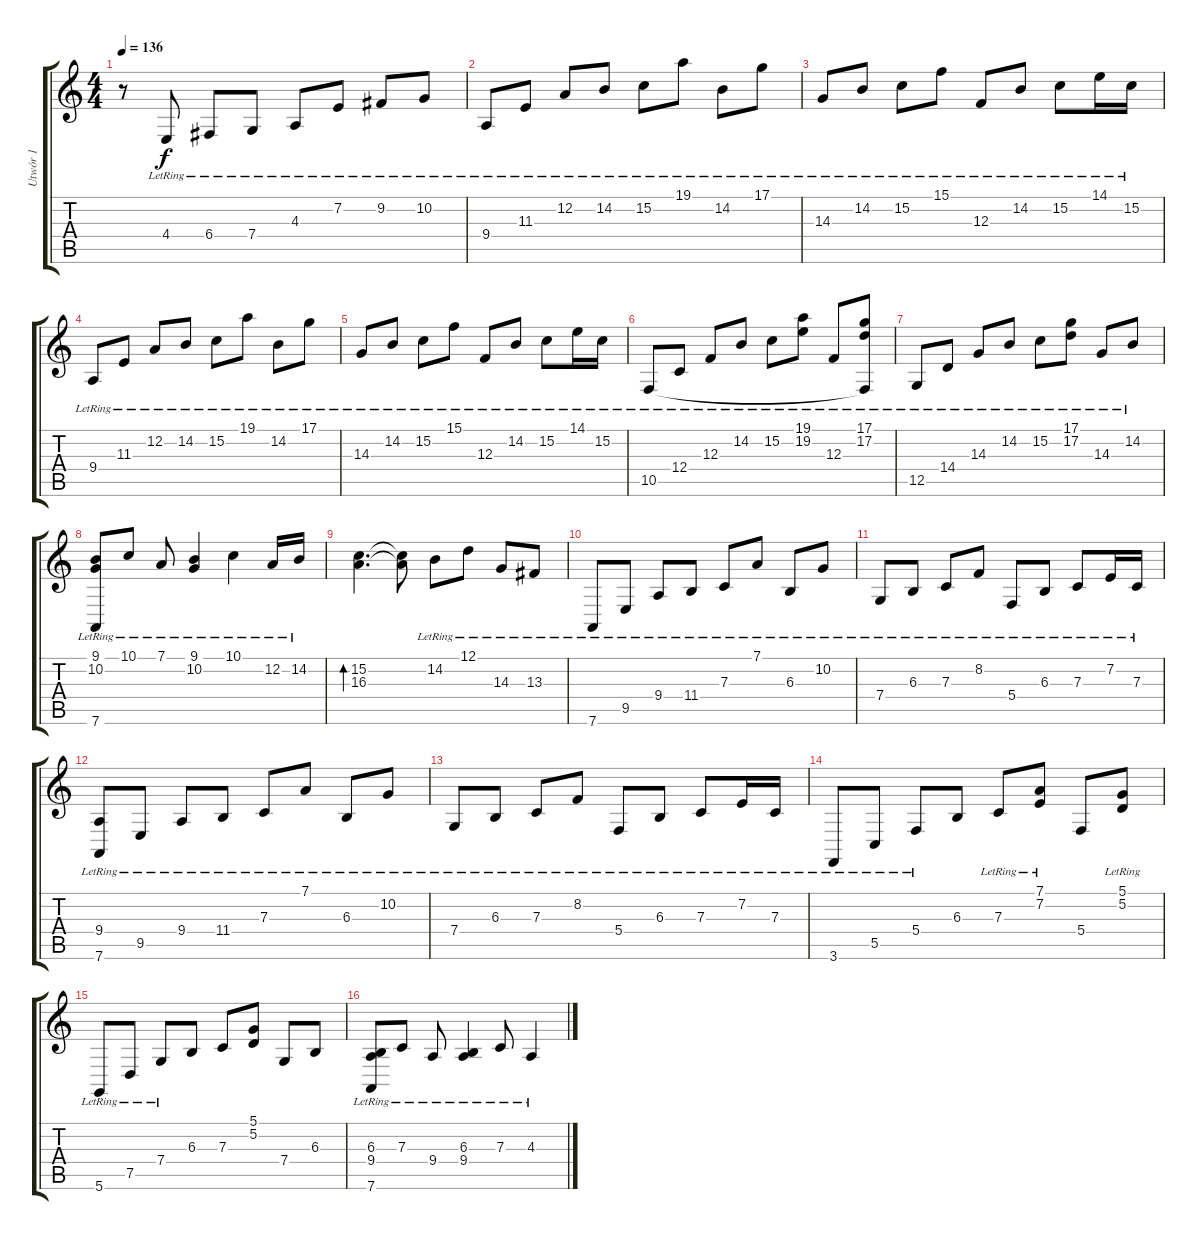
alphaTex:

\track ("Utwór 1" "Utwór 1") {instrument brightacousticpiano}
\staff {score tabs}
\tuning (D4 A3 F3 C3 G2 D2) {hide}
\ts (4 4)
\tempo 136
\clef g2
\ks c
r.8{dy f} 4.4{lr}.8 6.4{lr}.8 7.4{lr}.8 4.3{lr}.8 7.2{lr}.8 9.2{lr}.8 10.2{lr}.8 |
9.4{lr}.8 11.3{lr}.8 12.2{lr}.8 14.2{lr}.8 15.2{lr}.8 19.1{lr}.8 14.2{lr}.8 17.1{lr}.8 |
14.3{lr}.8 14.2{lr}.8 15.2{lr}.8 15.1{lr}.8 12.3{lr}.8 14.2{lr}.8 15.2{lr}.8 14.1{lr}.16 15.2{lr}.16 |
9.4{lr}.8 11.3{lr}.8 12.2{lr}.8 14.2{lr}.8 15.2{lr}.8 19.1{lr}.8 14.2{lr}.8 17.1{lr}.8 |
14.3{lr}.8 14.2{lr}.8 15.2{lr}.8 15.1{lr}.8 12.3{lr}.8 14.2{lr}.8 15.2{lr}.8 14.1{lr}.16 15.2{lr}.16 |
10.5{lr}.8 12.4{lr}.8 12.3{lr}.8 14.2{lr}.8 15.2{lr}.8 (19.1{lr} 19.2{lr}).8 12.3{lr}.8 (17.1{lr} 17.2{lr} 10.5{t}).8 |
12.5{lr}.8 14.4{lr}.8 14.3{lr}.8 14.2{lr}.8 15.2{lr}.8 (17.1{lr} 17.2{lr}).8 14.3{lr}.8 14.2{lr}.8 |
(9.1{lr} 10.2{lr} 7.6{lr}).8 10.1{lr}.8 7.1{lr}.8 (9.1{lr} 10.2{lr}).4 10.1{lr}.4 12.2{lr}.16 14.2{lr}.16 |
(15.2 16.3).4{d bd 480} (15.2{t} 16.3{t}).8 14.2{lr}.8 12.1{lr}.8 14.3{lr}.8 13.3{lr}.8 |
7.6{lr}.8 9.5{lr}.8 9.4{lr}.8 11.4{lr}.8 7.3{lr}.8 7.1{lr}.8 6.3{lr}.8 10.2{lr}.8 |
7.4{lr}.8 6.3{lr}.8 7.3{lr}.8 8.2{lr}.8 5.4{lr}.8 6.3{lr}.8 7.3{lr}.8 7.2{lr}.16 7.3{lr}.16 |
(9.4{lr} 7.6{lr}).8 9.5{lr}.8 9.4{lr}.8 11.4{lr}.8 7.3{lr}.8 7.1{lr}.8 6.3{lr}.8 10.2{lr}.8 |
7.4{lr}.8 6.3{lr}.8 7.3{lr}.8 8.2{lr}.8 5.4{lr}.8 6.3{lr}.8 7.3{lr}.8 7.2{lr}.16 7.3{lr}.16 |
3.6{lr}.8 5.5{lr}.8 5.4{lr}.8 6.3.8 7.3{lr}.8 (7.1{lr} 7.2{lr}).8 5.4.8 (5.1 5.2{lr}).8 |
5.6{lr}.8 7.5{lr}.8 7.4{lr}.8 6.3.8 7.3.8 (5.1 5.2).8 7.4.8 6.3.8 |
(6.3{lr} 9.4{lr} 7.6{lr}).8 7.3{lr}.8 9.4{lr}.8 (6.3{lr} 9.4{lr}).4 7.3{lr}.8 4.3{lr}.4
